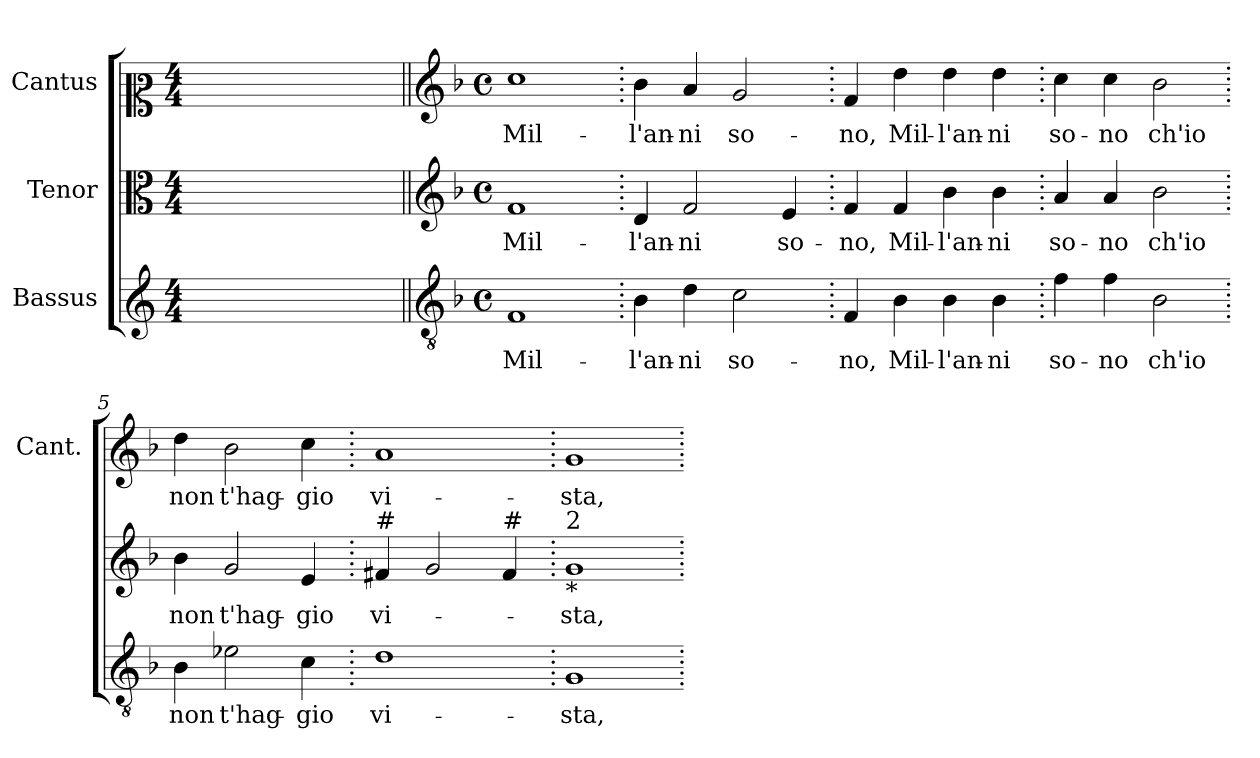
**kern	**text	**kern	**text	**kern	**text
*part3	*part3	*part2	*part2	*part1	*part1
*staff3	*staff3	*staff2	*staff2	*staff1	*staff1
*I"Bassus	*	*I"Tenor	*	*I"Cantus	*
*	*	*	*	*I'Cant.	*
!!LO:PB:g=z
*clefG2	*	*clefC3	*	*clefC2	*
*ITrd7c12	*	*	*	*	*
*k[]	*	*k[]	*	*k[]	*
*C:	*	*C:	*	*C:	*
*M4/4	*	*M4/4	*	*M4/4	*
=1	=1	=1	=1	=1	=1
!	!	!	!	!LO:TX:a:t=*	!
!	!	!	!	!LO:TX:t=1	!
!	!	!	!	!LO:TX:t=CANZONE VILLANESCHE | DI VICENZO FONTANA A TRE VOCI ALLA | NAPOLITANA NOVAMENTE POSTE IN LUCE	!
!	!	!	!	!LO:TX:t=| LIBRO PRIMO. |	!
!	!	!	!	!LO:TX:t=VICENZO FONTANA |	!
!	!	!	!	!LO:TX:i:t=Venetijs Apud Antonium Gardane	!
!	!	!	!	!LO:TX:t=| M. D. XXXXV | CANTUS / TENOR / BASSUS	!
!	!	!	!	!LO:TX:b:t=*	!
!	!	!	!	!LO:TX:t=2	!
!	!	!	!	!LO:TX:t=In the original print this is a half note followed by a half rest	!
*	*	*	*	*^	*
1ryy	.	1ryy	.	1ryy	2ryy	.
.	.	.	.	.	4ryy	.
.	.	.	.	.	8ryy	.
.	.	.	.	.	16ryy	.
.	.	.	.	.	32ryy	.
.	.	.	.	.	64ryy	.
.	.	.	.	.	128...ryy	.
*	*	*	*	*MM200	*	*
.	.	.	.	.	1024ryy	.
*	*	*	*	*v	*v	*
=1||	=1||	=1||	=1||	=1||	=1||
*clefGv2	*	*clefG2	*	*clefG2	*
*k[b-]	*	*k[b-]	*	*k[b-]	*
*F:	*	*F:	*	*F:	*
*M4/4	*	*M4/4	*	*M4/4	*
*met(c)	*	*met(c)	*	*met(c)	*
*	*	*	*	*^	*
!	!LO:LY:b:color=#000000	!	!	!	!	!
*	*	*	*	*v	*v	*
*	*	*	*	*^	*
!	!	!	!LO:LY:b:color=#000000	!	!	!
*	*	*	*	*v	*v	*
*	*	*	*	*^	*
!	!	!	!	!	!	!LO:LY:b:color=#000000
*	*	*	*	*v	*v	*
1FFi	Mil-	1fi	Mil-	1cci	Mil-
=2.	=2.	=2.	=2.	=2.	=2.
!	!LO:LY:b:color=#000000	!	!	!	!
!	!	!	!LO:LY:b:color=#000000	!	!
!	!	!	!	!	!LO:LY:b:color=#000000
4BB-i\	-l'an-	4di/	-l'an-	4b-i\	-l'an-
!	!LO:LY:b:color=#000000	!	!	!	!
!	!	!	!LO:LY:b:color=#000000	!	!
!	!	!	!	!	!LO:LY:b:color=#000000
4Di\	-ni	2fi/	-ni	4ai/	-ni
!	!LO:LY:b:color=#000000	!	!	!	!
!	!	!	!	!	!LO:LY:b:color=#000000
2Ci\	so-	.	.	2gi/	so-
!	!	!	!LO:LY:b:color=#000000	!	!
.	.	4ei/	so-	.	.
=3.	=3.	=3.	=3.	=3.	=3.
!	!LO:LY:b:color=#000000	!	!	!	!
!	!	!	!LO:LY:b:color=#000000	!	!
!	!	!	!	!	!LO:LY:b:color=#000000
4FFi/	-no,	4fi/	-no,	4fi/	-no,
!	!LO:LY:b:color=#000000	!	!	!	!
!	!	!	!LO:LY:b:color=#000000	!	!
!	!	!	!	!	!LO:LY:b:color=#000000
4BB-i\	Mil-	4fi/	Mil-	4ddi\	Mil-
!	!LO:LY:b:color=#000000	!	!	!	!
!	!	!	!LO:LY:b:color=#000000	!	!
!	!	!	!	!	!LO:LY:b:color=#000000
4BB-i\	-l'an-	4b-i\	-l'an-	4ddi\	-l'an-
!	!LO:LY:b:color=#000000	!	!	!	!
!	!	!	!LO:LY:b:color=#000000	!	!
!	!	!	!	!	!LO:LY:b:color=#000000
4BB-i\	-ni	4b-i\	-ni	4ddi\	-ni
=4.	=4.	=4.	=4.	=4.	=4.
!	!LO:LY:b:color=#000000	!	!	!	!
!	!	!	!LO:LY:b:color=#000000	!	!
!	!	!	!	!	!LO:LY:b:color=#000000
4Fi\	so-	4ai/	so-	4cci\	so-
!	!LO:LY:b:color=#000000	!	!	!	!
!	!	!	!LO:LY:b:color=#000000	!	!
!	!	!	!	!	!LO:LY:b:color=#000000
4Fi\	-no	4ai/	-no	4cci\	-no
!	!LO:LY:b:color=#000000	!	!	!	!
!	!	!	!LO:LY:b:color=#000000	!	!
!	!	!	!	!	!LO:LY:b:color=#000000
2BB-i\	ch'io	2b-i\	ch'io	2b-i\	ch'io
=5.	=5.	=5.	=5.	=5.	=5.
!	!LO:LY:b:color=#000000	!	!	!	!
!	!	!	!LO:LY:b:color=#000000	!	!
!	!	!	!	!	!LO:LY:b:color=#000000
4BB-i\	non	4b-i\	non	4ddi\	non
!	!LO:LY:b:color=#000000	!	!	!	!
!	!	!	!LO:LY:b:color=#000000	!	!
!	!	!	!	!	!LO:LY:b:color=#000000
2E-Xi\	t'hag-	2gi/	t'hag-	2b-i\	t'hag-
!	!LO:LY:b:color=#000000	!	!	!	!
!	!	!	!LO:LY:b:color=#000000	!	!
!	!	!	!	!	!LO:LY:b:color=#000000
4Ci\	-gio	4ei/	-gio	4cci\	-gio
!!LO:LB:g=z
=6.	=6.	=6.	=6.	=6.	=6.
!	!LO:LY:b:color=#000000	!	!	!	!
!	!	!	!LO:LY:b:color=#000000	!	!
!	!	!LO:TX:a:t=#	!	!	!
!	!	!	!	!	!LO:LY:b:color=#000000
1Di	vi-	4f#i/	vi-	1ai	vi-
.	.	2gi/	.	.	.
!	!	!LO:TX:a:t=#	!	!	!
.	.	4f#i/	.	.	.
=7.	=7.	=7.	=7.	=7.	=7.
!	!LO:LY:b:color=#000000	!	!	!	!
!	!	!	!LO:LY:b:color=#000000	!	!
!	!	!LO:TX:b:t=*	!	!	!
!	!	!LO:TX:t=2	!	!	!
!	!	!	!	!	!LO:LY:b:color=#000000
1GGi	-sta,	1gi	-sta,	1gi	-sta,
=.	=.	=.	=.	=.	=.
*-	*-	*-	*-	*-	*-
